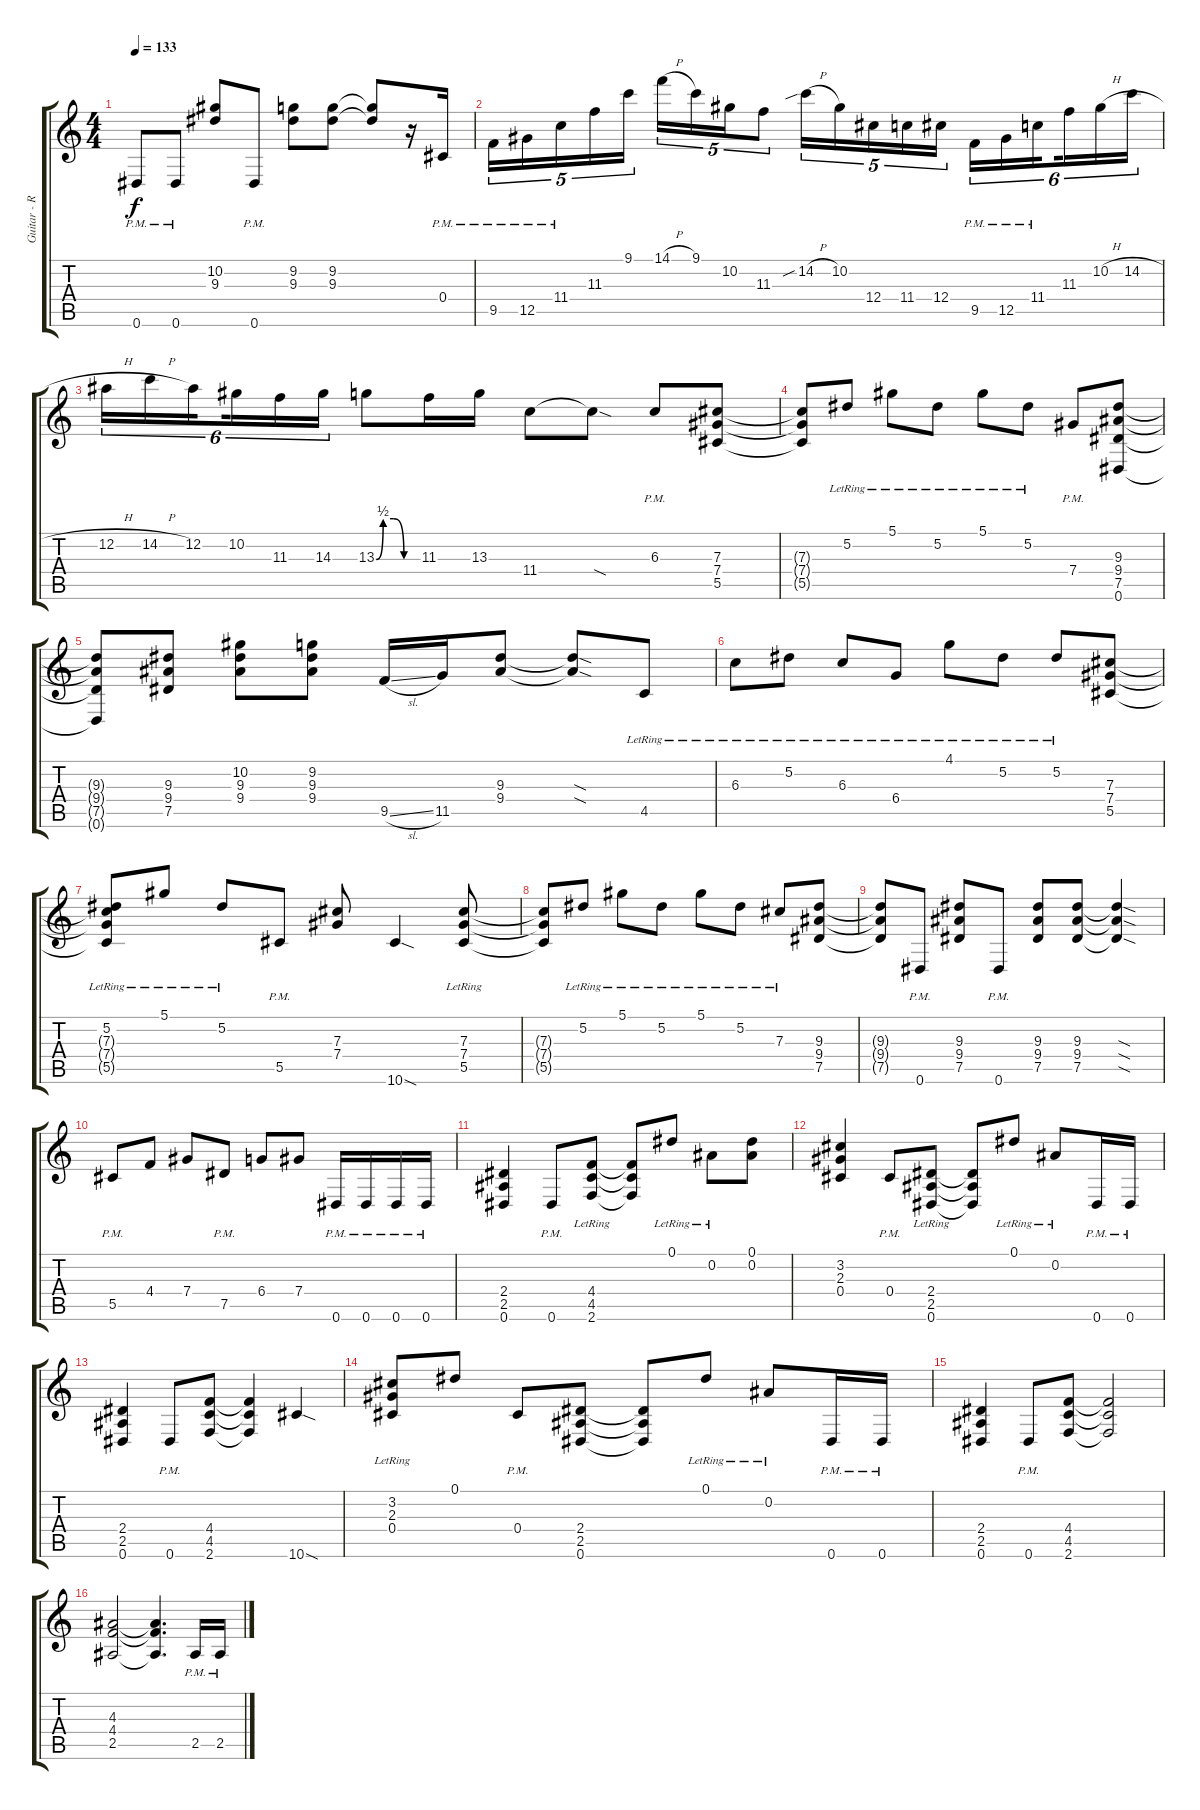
\track ("Guitar - Rob Marcello" "Guitar - R") {instrument distortionguitar}
\staff {score tabs}
\tuning (Eb4 Bb3 Gb3 Db3 Ab2 Eb2) {hide}
\ts (4 4)
\tempo 133
\clef g2
\ks c
0.6{pm t}.8{dy f} 0.6{pm}.8 (10.2 9.3).8 0.6{pm}.8 (9.2 9.3).8 (9.2 9.3).8 (9.2{t} 9.3{t}).8 r.16 0.4{pm}.16 |
9.5{pm}.16{tu (5 4)} 12.5{pm}.16{tu (5 4)} 11.4{pm}.16{tu (5 4)} 11.3.16{tu (5 4)} 9.1.16{tu (5 4)} 14.1{h}.16{tu (5 4)} 9.1.16{tu (5 4)} 10.2.16{tu (5 4)} 11.3.8{tu (5 4)} 14.2{sib h}.16{tu (5 4)} 10.2.16{tu (5 4)} 12.4.16{tu (5 4)} 11.4.16{tu (5 4)} 12.4.16{tu (5 4)} 9.5{pm}.16{tu (6 4)} 12.5{pm}.16{tu (6 4)} 11.4{pm}.16{tu (6 4) beam splitsecondary} 11.3.16{tu (6 4)} 10.2{h}.16{tu (6 4)} 14.2{h}.16{tu (6 4)} |
12.2{h}.16{tu (6 4)} 14.2{h}.16{tu (6 4)} 12.2.16{tu (6 4) beam splitsecondary} 10.2.16{tu (6 4)} 11.3.16{tu (6 4)} 14.3.16{tu (6 4)} 13.3{be (custom 0 0 10 2 25 2 40 0 60 0)}.8 11.3.16 13.3.16 11.4.8 11.4{sod t}.8 6.3{pm}.8 (7.3 7.4 5.5).8 |
(7.3{t} 7.4{t} 5.5{t}).8 5.2{lr}.8 5.1{lr}.8 5.2{lr}.8 5.1{lr}.8 5.2{lr}.8 7.4{pm}.8 (9.3 9.4 7.5 0.6).8 |
(9.3{t} 9.4{t} 7.5{t} 0.6{t}).8 (9.3 9.4 7.5).8 (10.2 9.3 9.4).8 (9.2 9.3 9.4).8 9.5{sl}.16 11.5.16 (9.3 9.4).8 (9.3{sod t} 9.4{sod t}).8 4.5{lr}.8 |
6.3{lr}.8 5.2{lr}.8 6.3{lr}.8 6.4{lr}.8 4.1{lr}.8 5.2{lr}.8 5.2{lr}.8 (7.3 7.4 5.5).8 |
(5.2{lr} 7.3{t} 7.4{t} 5.5{t}).8 5.1{lr}.8 5.2{lr}.8 5.5{pm}.8 (7.3 7.4).8 10.6{sod}.4 (7.3{lr} 7.4{lr} 5.5{lr}).8 |
(7.3{t} 7.4{t} 5.5{t}).8 5.2{lr}.8 5.1{lr}.8 5.2{lr}.8 5.1{lr}.8 5.2{lr}.8 7.3{lr}.8 (9.3 9.4 7.5).8 |
(9.3{t} 9.4{t} 7.5{t}).8 0.6{pm}.8 (9.3 9.4 7.5).8 0.6{pm}.8 (9.3 9.4 7.5).8 (9.3 9.4 7.5).8 (9.3{sod t} 9.4{sod t} 7.5{sod t}).4 |
5.5{pm}.8 4.4.8 7.4.8 7.5{pm}.8 6.4.8 7.4.8 0.6{pm}.16 0.6{pm}.16 0.6{pm}.16 0.6{pm}.16 |
(2.4 2.5 0.6).4 0.6{pm}.8 (4.4{lr} 4.5{lr} 2.6{lr}).8 (4.4{t} 4.5{t} 2.6{t}).8 0.1{lr}.8 0.2{lr}.8 (0.1 0.2).8 |
(3.2 2.3 0.4).4 0.4{pm}.8 (2.4{lr} 2.5{lr} 0.6{lr}).8 (2.4{t} 2.5{t} 0.6{t}).8 0.1{lr}.8 0.2{lr}.8 0.6{pm}.16 0.6{pm}.16 |
(2.4 2.5 0.6).4 0.6{pm}.8 (4.4 4.5 2.6).8 (4.4{t} 4.5{t} 2.6{t}).4 10.6{sod}.4 |
(3.2{lr} 2.3{lr} 0.4{lr}).8 0.1.8 0.4{pm}.8 (2.4 2.5 0.6).8 (2.4{t} 2.5{t} 0.6{t}).8 0.1{lr}.8 0.2{lr}.8 0.6{pm}.16 0.6{pm}.16 |
(2.4 2.5 0.6).4 0.6{pm}.8 (4.4 4.5 2.6).8 (4.4{t} 4.5{t} 2.6{t}).2 |
(4.3 4.4 2.5).2 (4.3{t} 4.4{t} 2.5{t}).4{d} 2.5{pm}.16 2.5{pm}.16
